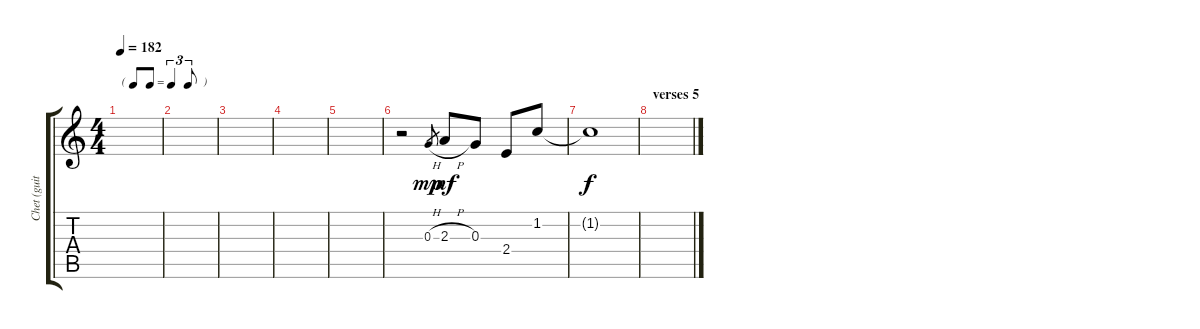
\track ("Chet (guitar)" "Chet (guit") {instrument acousticguitarnylon}
\staff {score tabs}
\tuning (E4 B3 G3 D3 A2 E2) {hide}
\ts (4 4)
\tf triplet8th
\tempo 182
\clef g2
\ks c
|
|
|
|
|
r.2 0.3{h}.8{gr dy mp} 2.3{h}.8{dy mf} 0.3.8 2.4.8 1.2.8 |
1.2{t}.1{dy f} |
\section ("" "verses 5")
